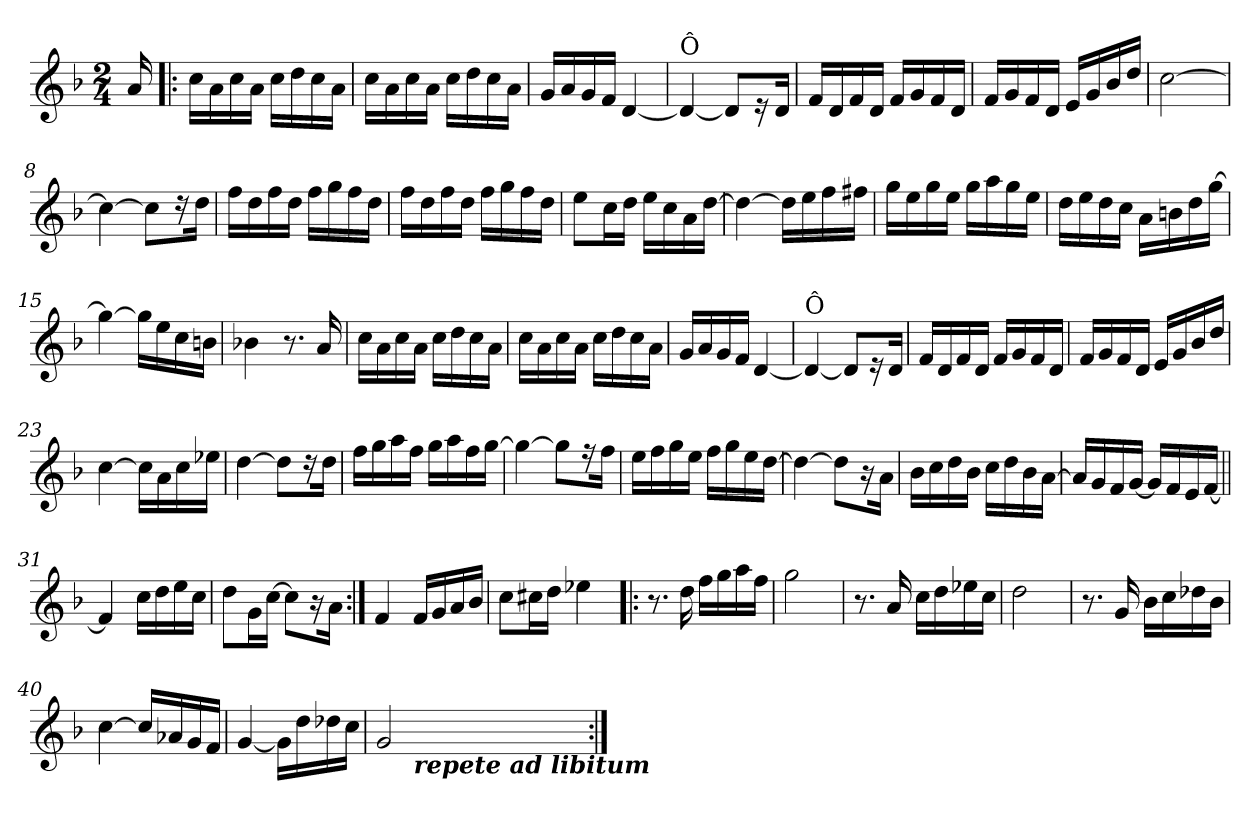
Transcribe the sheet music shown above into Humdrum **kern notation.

**kern
*part1
*staff1
*clefG2
*k[b-]
*F:
*M2/4
=
16a/
=1!|:
16cc\LL
16a\
16cc\
16a\JJ
16cc\LL
16dd\
16cc\
16a\JJ
=2
16cc\LL
16a\
16cc\
16a\JJ
16cc\LL
16dd\
16cc\
16a\JJ
=3
16g/LL
16a/
16g/
16f/JJ
[4d/
=4
!LO:TX:a:t=Ô
4d/_
8d/L]
16r
16d/Jk
!!LO:LB:g=z
=5
16f/LL
16d/
16f/
16d/JJ
16f/LL
16g/
16f/
16d/JJ
=6
16f/LL
16g/
16f/
16d/JJ
16e/LL
16g/
16b-/
16dd/JJ
=7
[2cc\
=8
4cc\_
8cc\L]
16r
16dd\Jk
=9
16ff\LL
16dd\
16ff\
16dd\JJ
16ff\LL
16gg\
16ff\
16dd\JJ
!!LO:LB:g=z
=10
16ff\LL
16dd\
16ff\
16dd\JJ
16ff\LL
16gg\
16ff\
16dd\JJ
=11
8ee\L
16cc\L
16dd\JJ
16ee\LL
16cc\
16a\
[16dd\JJ
=12
4dd\_
16dd\LL]
16ee\
16ff\
16ff#X\JJ
=13
16gg\LL
16ee\
16gg\
16ee\JJ
16gg\LL
16aa\
16gg\
16ee\JJ
=14
16dd\LL
16ee\
16dd\
16cc\JJ
16a\LL
16bn\
16dd\
[16gg\JJ
!!LO:LB:g=z
=15
4gg\_
16gg\LL]
16ee\
16cc\
16bn\JJ
=16
4b-X\
8.r
16a/
=17
16cc\LL
16a\
16cc\
16a\JJ
16cc\LL
16dd\
16cc\
16a\JJ
=18
16cc\LL
16a\
16cc\
16a\JJ
16cc\LL
16dd\
16cc\
16a\JJ
=19
16g/LL
16a/
16g/
16f/JJ
[4d/
!!LO:LB:g=z
=20
!LO:TX:a:t=Ô
4d/_
8d/L]
16r
16d/Jk
=21
16f/LL
16d/
16f/
16d/JJ
16f/LL
16g/
16f/
16d/JJ
=22
16f/LL
16g/
16f/
16d/JJ
16e/LL
16g/
16b-/
16dd/JJ
=23
[4cc\
16cc\LL]
16a\
16cc\
16ee-X\JJ
=24
[4dd\
8dd\L]
16r
16dd\Jk
!!LO:LB:g=z
=25
16ff\LL
16gg\
16aa\
16ff\JJ
16gg\LL
16aa\
16ff\
[16gg\JJ
=26
4gg\_
8gg\L]
16r
16ff\Jk
=27
16ee\LL
16ff\
16gg\
16ee\JJ
16ff\LL
16gg\
16ee\
[16dd\JJ
=28
4dd\_
8dd\L]
16r
16a\Jk
=29
16b-\LL
16cc\
16dd\
16b-\JJ
16cc\LL
16dd\
16b-\
[16a\JJ
!!LO:LB:g=z
=30
16a/LL]
16g/
16f/
[16g/JJ
16g/LL]
16f/
16e/
[16f/JJ
=31||
4f/]
16cc\LL
16dd\
16ee\
16cc\JJ
=32
8dd\L
16g\L
[16cc\JJ
8cc\L]
16r
16a\Jk
=33:|!
4f/
16f/LL
16g/
16a/
16b-/JJ
=34
8cc\L
16cc#X\L
16dd\JJ
4ee-X\
!!LO:LB:g=z
=35!|:
8.r
16dd\
16ff\LL
16gg\
16aa\
16ff\JJ
=36
2gg\
=37
8.r
16a/
16cc\LL
16dd\
16ee-X\
16cc\JJ
=38
2dd\
!!LO:LB:g=z
=39
8.r
16g/
16b-\LL
16cc\
16dd-X\
16b-\JJ
=40
[4cc\
16cc/LL]
16a-X/
16g/
16f/JJ
=41
[4g/
16g\LL]
16dd\
16dd-X\
16cc\JJ
=42
*^
2g/	8..ryy
!	!LO:TX:b:Bi:t=repete ad libitum
.	4ryy
.	32ryy
*v	*v
=:|!
*-
